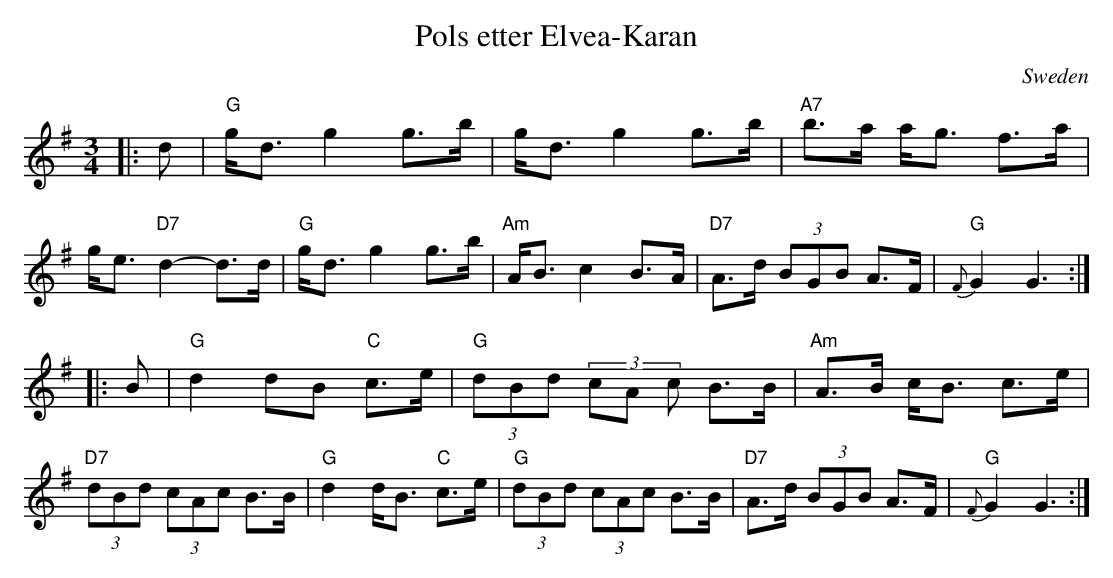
X:1
T:Pols etter Elvea-Karan
L:1/8
M:3/4
O:Sweden
K:G major
|: d | \
"G"g<d g2 g>b | g<d g2 g>b | "A7"b>a a<g f>a | g<e "D7"d2- d>d | \
"G"g<d g2 g>b | "Am"A<B c2 B>A | "D7"A>d (3BGB A>F | "G"{F}G2 G3 ::
B | \
"G"d2 dB "C"c>e | "G"(3dBd (3cA c B>B | \
"Am"A>B c<B c>e | "D7"(3dBd (3cAc B>B | \
"G"d2 d<B "C"c>e | "G"(3dBd (3cAc B>B | \
"D7"A>d (3BGB A>F | "G"{F}G2 G3 :|
